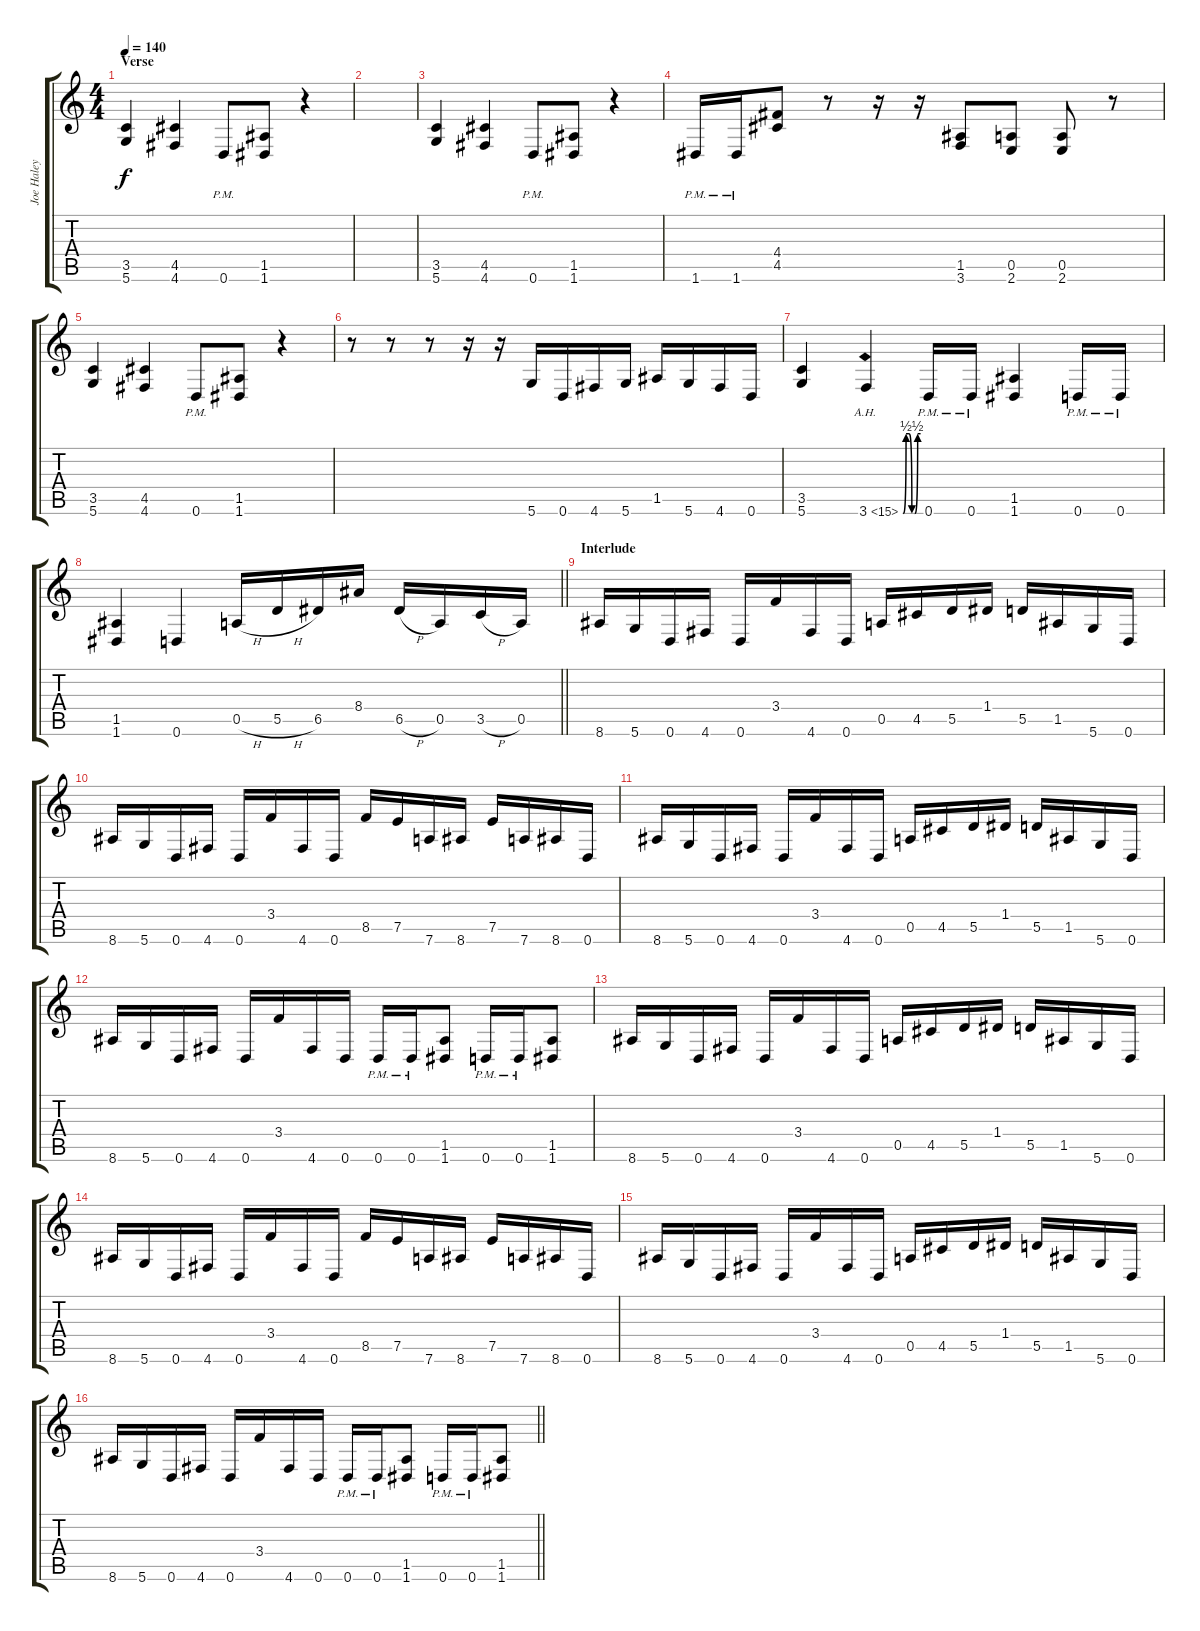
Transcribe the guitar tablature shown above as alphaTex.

\track ("Joe Haley" "Joe Haley") {instrument distortionguitar}
\staff {score tabs}
\tuning (E4 B3 G3 D3 A2 D2) {hide}
\ts (4 4)
\section ("" "Verse")
\tempo 140
\clef g2
\ks c
(3.5 5.6).4{dy f} (4.5 4.6).4 0.6{pm}.8 (1.5 1.6).8 r.4 |
|
(3.5 5.6).4 (4.5 4.6).4 0.6{pm}.8 (1.5 1.6).8 r.4 |
1.6{pm}.16 1.6{pm}.16 (4.4 4.5).8 r.8 r.16 r.16 (1.5 3.6).8 (0.5 2.6).8 (0.5 2.6).8 r.8 |
(3.5 5.6).4 (4.5 4.6).4 0.6{pm}.8 (1.5 1.6).8 r.4 |
r.8 r.8 r.8 r.16 r.16 5.6.16 0.6.16 4.6.16 5.6.16 1.5.16 5.6.16 4.6.16 0.6.16 |
(3.5 5.6).4 3.6{be (custom 0 0 10 2 20 2 30 0 40 0 50 2 60 2) ah 12}.4 0.6{pm}.16 0.6{pm}.16 (1.5 1.6).4 0.6{pm}.16 0.6{pm}.16 |
\barLineRight lightlight
(1.5 1.6).4 0.6.4 0.5{h}.16 5.5{h}.16 6.5.16 8.4.16 6.5{h}.16 0.5.16 3.5{h}.16 0.5.16 |
\section ("" "Interlude")
8.6.16 5.6.16 0.6.16 4.6.16 0.6.16 3.4.16 4.6.16 0.6.16 0.5.16 4.5.16 5.5.16 1.4.16 5.5.16 1.5.16 5.6.16 0.6.16 |
8.6.16 5.6.16 0.6.16 4.6.16 0.6.16 3.4.16 4.6.16 0.6.16 8.5.16 7.5.16 7.6.16 8.6.16 7.5.16 7.6.16 8.6.16 0.6.16 |
8.6.16 5.6.16 0.6.16 4.6.16 0.6.16 3.4.16 4.6.16 0.6.16 0.5.16 4.5.16 5.5.16 1.4.16 5.5.16 1.5.16 5.6.16 0.6.16 |
8.6.16 5.6.16 0.6.16 4.6.16 0.6.16 3.4.16 4.6.16 0.6.16 0.6{pm}.16 0.6{pm}.16 (1.5 1.6).8 0.6{pm}.16 0.6{pm}.16 (1.5 1.6).8 |
8.6.16 5.6.16 0.6.16 4.6.16 0.6.16 3.4.16 4.6.16 0.6.16 0.5.16 4.5.16 5.5.16 1.4.16 5.5.16 1.5.16 5.6.16 0.6.16 |
8.6.16 5.6.16 0.6.16 4.6.16 0.6.16 3.4.16 4.6.16 0.6.16 8.5.16 7.5.16 7.6.16 8.6.16 7.5.16 7.6.16 8.6.16 0.6.16 |
8.6.16 5.6.16 0.6.16 4.6.16 0.6.16 3.4.16 4.6.16 0.6.16 0.5.16 4.5.16 5.5.16 1.4.16 5.5.16 1.5.16 5.6.16 0.6.16 |
\barLineRight lightlight
8.6.16 5.6.16 0.6.16 4.6.16 0.6.16 3.4.16 4.6.16 0.6.16 0.6{pm}.16 0.6{pm}.16 (1.5 1.6).8 0.6{pm}.16 0.6{pm}.16 (1.5 1.6).8
